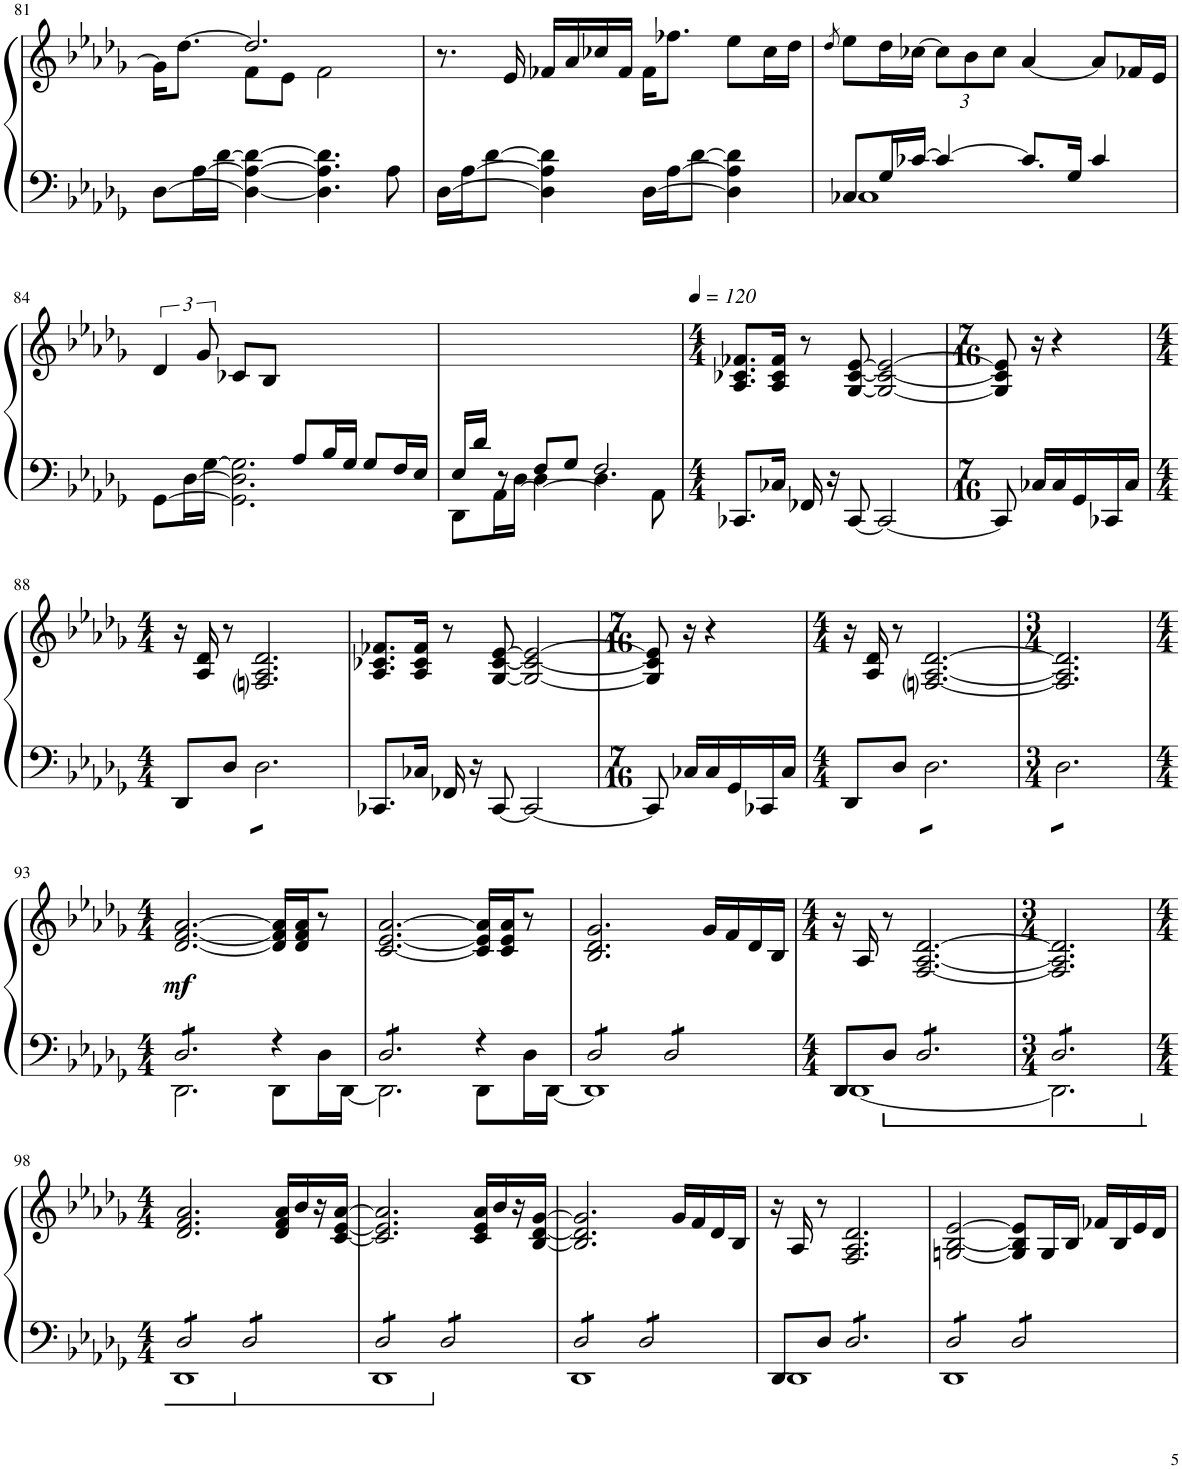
**kern	**kern	**dynam
*part1	*part1	*part1
*staff2	*staff1	*staff1/2
*I"Piano	*	*
*I'Pno.	*	*
!!LO:PB:g=z
*clefF4	*clefG2	*
*k[b-e-a-d-g-]	*k[b-e-a-d-g-]	*
*M4/4	*M4/4	*
=81	=81	=81
*	*^	*
[8D-\L	16g-\KL]	4ryy	.
.	[8.dd-\J	.	.
[16A-\L	.	.	.
[16d-\JJ	.	.	.
4D-\_ 4A-\_ 4d-\_	2.dd-/]	8f\L	.
.	.	8e-\J	.
4.D-\] 4.A-\] 4.d-\]	.	2f\	.
8A-\	.	.	.
*	*v	*v	*
=82	=82	=82
[16D-\LL	8.r	.
[16A-\J	.	.
[8d-\J	.	.
.	16e-/	.
4D-\] 4A-\] 4d-\]	16f-X/LL	.
.	16a-/	.
.	16cc-X/	.
.	16f-/JJ	.
[16D-\LL	16f-\KL	.
[16A-\J	8.ff-X\J	.
[8d-\J	.	.
4D-\] 4A-\] 4d-\]	8ee-\L	.
.	16cc-\L	.
.	16dd-\JJ	.
=83	=83	=83
.	8qdd-/	.
*^	*	*
8C-X/L	1C-	8ee-\L	.
16G-/L	.	16dd-\L	.
[16c-X/JJ	.	[16cc-X\JJ	.
*	*	*Xbrackettup	*
4c-/_	.	12cc-\L]	.
.	.	12b-\	.
.	.	12cc-\J	.
8.c-/L]	.	[4a-/	.
16G-/Jk	.	.	.
4c-/	.	8a-/L]	.
.	.	16f-X/L	.
.	.	16e-/JJ	.
!!LO:LB:g=z
=84	=84	=84	=84
*	*	*brackettup	*
2ryy	[8GG-\L	6d-/	.
.	[16D-\L	.	.
.	.	12g-/	.
.	[16G-\JJ	.	.
.	2.GG-\] 2.D-\] 2.G-\]	8c-X/L	.
.	.	8B-/J	.
8A-/L	.	2ryy	.
16B-/L	.	.	.
16G-/JJ	.	.	.
8G-/L	.	.	.
16F/L	.	.	.
16E-/JJ	.	.	.
=85	=85	=85	=85
16E-/LL	8DD-\L	8ryy	.
16d-/JJ	.	.	.
8ryy	16AA-\L	8r	.
.	[16D-\JJ	.	.
8F/L	4D-\_	2.ryy	.
8G-/J	.	.	.
2F/	4.D-\]	.	.
.	8AA-\	.	.
*v	*v	*	*
=86	=86	=86
*M4/4	*M4/4	*
*	*MM120	*
8.CC-X/L	8.A-/ 8.c-X/ 8.f-X/L	.
16C-X/Jk	16A-/ 16c-/ 16f-/Jk	.
16FF-X/	8r	.
16r	.	.
[8CC-/	[8G-/ [8c-/ [8e-/	.
2CC-/_	2G-/_ 2c-/_ 2e-/_	.
=87	=87	=87
*M7/16	*M7/16	*
8CC-/]	8G-/] 8c-/] 8e-/]	.
16C-X/LL	16r	.
16C-/	4r	.
16GG-/	.	.
16CC-X/	.	.
16C-/JJ	.	.
!!LO:LB:g=z
=88	=88	=88
*M4/4	*M4/4	*
8DD-/L	16r	.
.	16A-/ 16d-/	.
8D-/J	8r	.
*tremolo	*	*
8D-\L	2.Fni/ 2.A-/ 2.d-/	.
8D-\	.	.
8D-\	.	.
8D-\	.	.
8D-\	.	.
8D-\J	.	.
*Xtremolo	*	*
=89	=89	=89
8.CC-X/L	8.A-/ 8.c-X/ 8.f-X/L	.
16C-X/Jk	16A-/ 16c-/ 16f-/Jk	.
16FF-X/	8r	.
16r	.	.
[8CC-/	[8G-/ [8c-/ [8e-/	.
2CC-/_	2G-/_ 2c-/_ 2e-/_	.
=90	=90	=90
*M7/16	*M7/16	*
8CC-/]	8G-/] 8c-/] 8e-/]	.
16C-X/LL	16r	.
16C-/	4r	.
16GG-/	.	.
16CC-X/	.	.
16C-/JJ	.	.
=91	=91	=91
*M4/4	*M4/4	*
8DD-/L	16r	.
.	16A-/ 16d-/	.
8D-/J	8r	.
*tremolo	*	*
8D-\L	[2.Fni/ [2.A-/ [2.d-/	.
8D-\	.	.
8D-\	.	.
8D-\	.	.
8D-\	.	.
8D-\J	.	.
=92	=92	=92
*M3/4	*M3/4	*
8D-\L	2.F/] 2.A-/] 2.d-/]	.
8D-\	.	.
8D-\	.	.
8D-\	.	.
8D-\	.	.
8D-\J	.	.
!!LO:LB:g=z
=93	=93	=93
*M4/4	*M4/4	*
*^	*	*
!	!	!	!LO:DY:b
8D-/L	2.DD-\	[2.d-/ [2.f/ [2.a-/	mf
8D-/	.	.	.
8D-/	.	.	.
8D-/	.	.	.
8D-/	.	.	.
8D-/J	.	.	.
*Xtremolo	*	*	*
4r	8DD-\L	16d-/] 16f/] 16a-/]LL	.
.	.	16d-/ 16f/ 16a-/J	.
.	16D-\L	8r	.
.	[16DD-\JJ	.	.
=94	=94	=94	=94
*tremolo	*	*	*
8D-/L	2.DD-\]	[2.c/ [2.e-/ [2.a-/	.
8D-/	.	.	.
8D-/	.	.	.
8D-/	.	.	.
8D-/	.	.	.
8D-/J	.	.	.
*Xtremolo	*	*	*
4r	8DD-\L	16c/] 16e-/] 16a-/]LL	.
.	.	16c/ 16e-/ 16a-/J	.
.	16D-\L	8r	.
.	[16DD-\JJ	.	.
=95	=95	=95	=95
*tremolo	*	*	*
8D-/L	1DD-]	2.B-/ 2.d-/ 2.g-/	.
8D-/	.	.	.
8D-/	.	.	.
8D-/J	.	.	.
8D-/L	.	.	.
8D-/	.	.	.
8D-/	.	16g-/LL	.
.	.	16f/	.
8D-/J	.	16d-/	.
*Xtremolo	*	*	*
.	.	16B-/JJ	.
=96	=96	=96	=96
*M4/4	*	*M4/4	*
8DD-/L	[1DD-	16r	.
.	.	16A-/	.
8D-/J	.	8r	.
*tremolo	*	*	*
8D-/L	.	[2.F/ [2.A-/ [2.d-/	.
8D-/	.	.	.
8D-/	.	.	.
8D-/	.	.	.
8D-/	.	.	.
8D-/J	.	.	.
=97	=97	=97	=97
*M3/4	*	*M3/4	*
8D-/L	2.DD-\]	2.F/] 2.A-/] 2.d-/]	.
8D-/	.	.	.
8D-/	.	.	.
8D-/	.	.	.
8D-/	.	.	.
8D-/J	.	.	.
!!LO:LB:g=z
=98	=98	=98	=98
*M4/4	*	*M4/4	*
8D-/L	1DD-	2.d-/ 2.f/ 2.a-/	.
8D-/	.	.	.
8D-/	.	.	.
8D-/J	.	.	.
8D-/L	.	.	.
8D-/	.	.	.
8D-/	.	16d-/ 16f/ 16a-/LL	.
.	.	16b-/	.
8D-/J	.	16r	.
.	.	[16c/ [16e-/ [16a-/JJ	.
=99	=99	=99	=99
8D-/L	1DD-	2.c/] 2.e-/] 2.a-/]	.
8D-/	.	.	.
8D-/	.	.	.
8D-/J	.	.	.
8D-/L	.	.	.
8D-/	.	.	.
8D-/	.	16c/ 16e-/ 16a-/LL	.
.	.	16b-/	.
8D-/J	.	16r	.
.	.	[16B-/ [16d-/ [16g-/JJ	.
=100	=100	=100	=100
8D-/L	1DD-	2.B-/] 2.d-/] 2.g-/]	.
8D-/	.	.	.
8D-/	.	.	.
8D-/J	.	.	.
8D-/L	.	.	.
8D-/	.	.	.
8D-/	.	16g-/LL	.
.	.	16f/	.
8D-/J	.	16d-/	.
*Xtremolo	*	*	*
.	.	16B-/JJ	.
=101	=101	=101	=101
8DD-/L	1DD-	16r	.
.	.	16A-/	.
8D-/J	.	8r	.
*tremolo	*	*	*
8D-/L	.	2.F/ 2.A-/ 2.d-/	.
8D-/	.	.	.
8D-/	.	.	.
8D-/	.	.	.
8D-/	.	.	.
8D-/J	.	.	.
=102	=102	=102	=102
8D-/L	1DD-	[2Gn/ [2B-/ [2e-/	.
8D-/	.	.	.
8D-/	.	.	.
8D-/J	.	.	.
8D-/L	.	8G/] 8B-/] 8e-/]L	.
8D-/	.	16G/L	.
.	.	16B-/JJ	.
8D-/	.	16f-X/LL	.
.	.	16B-/	.
8D-/J	.	16e-/	.
*Xtremolo	*	*	*
.	.	16d-/JJ	.
*v	*v	*	*
=	=	=
*-	*-	*-
